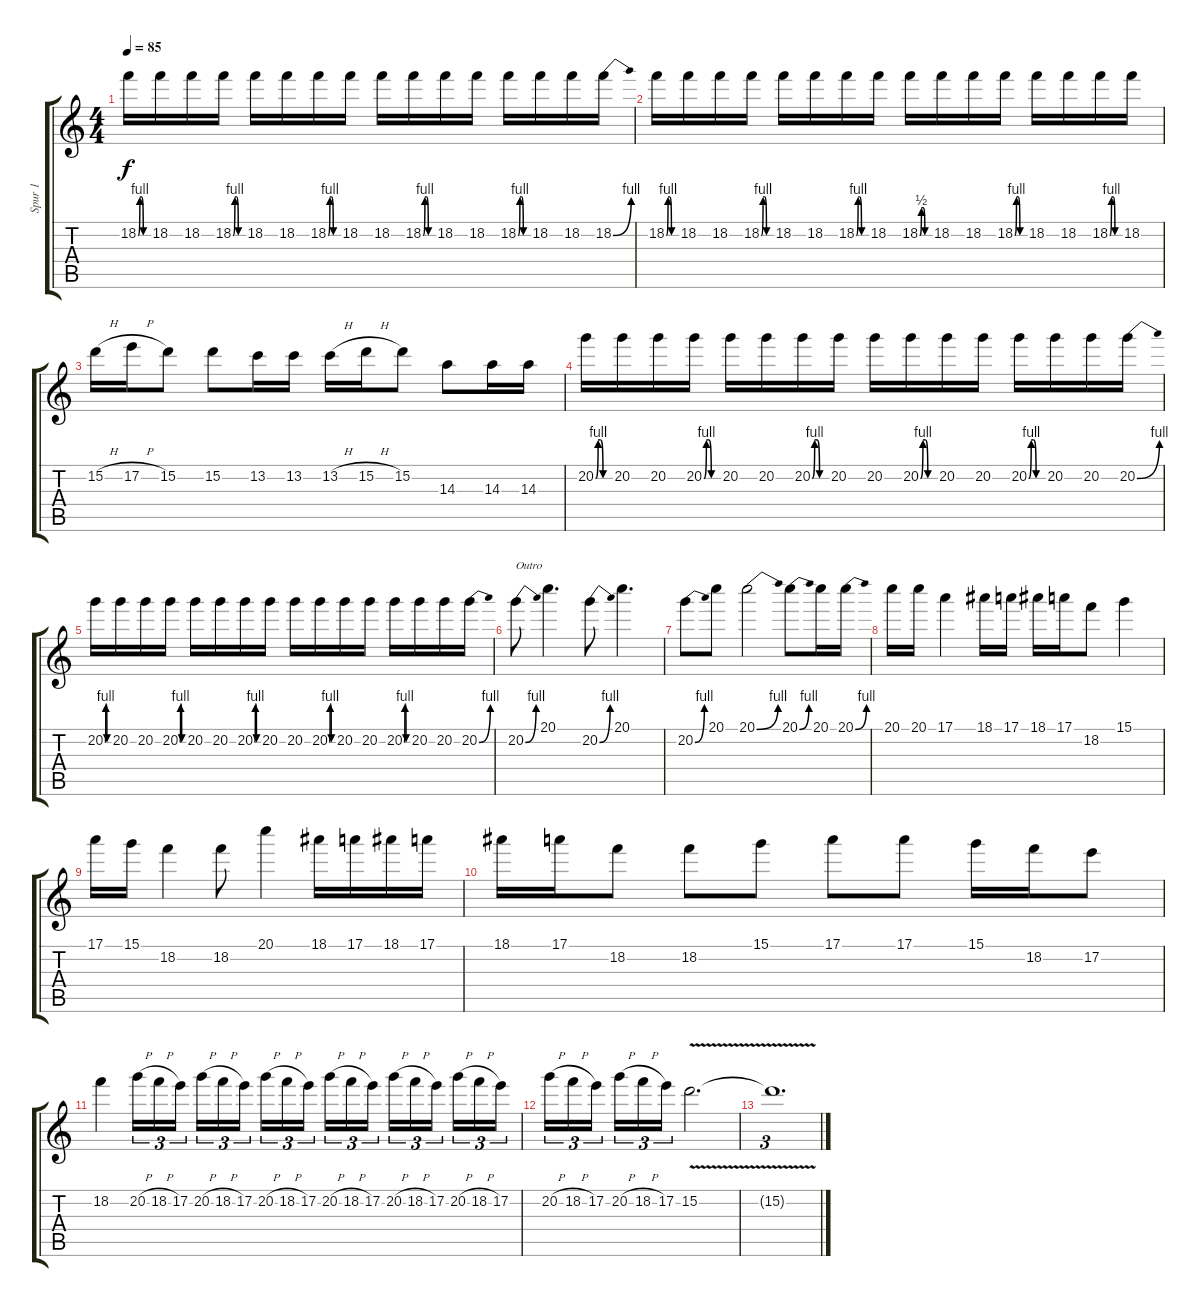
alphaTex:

\track ("Spur 1" "Spur 1") {instrument distortionguitar}
\staff {score tabs}
\tuning (E4 B3 G3 D3 A2 E2) {hide}
\ts (4 4)
\tempo 85
\clef g2
\ks c
18.2{be (custom 0 0 10 4 20 4 30 0 60 0)}.16{dy f} 18.2.16 18.2.16 18.2{be (custom 0 0 10 4 20 4 30 0 60 0)}.16 18.2.16 18.2.16 18.2{be (custom 0 0 10 4 20 4 30 0 60 0)}.16 18.2.16 18.2.16 18.2{be (custom 0 0 10 4 20 4 30 0 60 0)}.16 18.2.16 18.2.16 18.2{be (custom 0 0 10 4 20 4 30 0 60 0)}.16 18.2.16 18.2.16 18.2{be (bend 0 0 60 4)}.16 |
18.2{be (custom 0 0 10 4 20 4 30 0 60 0)}.16 18.2.16 18.2.16 18.2{be (custom 0 0 10 4 20 4 30 0 60 0)}.16 18.2.16 18.2.16 18.2{be (custom 0 0 10 4 20 4 30 0 60 0)}.16 18.2.16 18.2{be (custom 0 0 10 2 20 2 30 0 60 0)}.16 18.2.16 18.2.16 18.2{be (custom 0 0 10 4 20 4 30 0 60 0)}.16 18.2.16 18.2.16 18.2{be (custom 0 0 10 4 20 4 30 0 60 0)}.16 18.2.16 |
15.2{h}.16 17.2{h}.16 15.2.8 15.2.8 13.2.16 13.2.16 13.2{h}.16 15.2{h}.16 15.2.8 14.3.8 14.3.16 14.3.16 |
20.2{be (custom 0 0 10 4 20 4 30 0 60 0)}.16 20.2.16 20.2.16 20.2{be (custom 0 0 10 4 20 4 30 0 60 0)}.16 20.2.16 20.2.16 20.2{be (custom 0 0 10 4 20 4 30 0 60 0)}.16 20.2.16 20.2.16 20.2{be (custom 0 0 10 4 20 4 30 0 60 0)}.16 20.2.16 20.2.16 20.2{be (custom 0 0 10 4 20 4 30 0 60 0)}.16 20.2.16 20.2.16 20.2{be (bend 0 0 60 4)}.16 |
20.2{be (custom 0 0 10 4 20 4 30 0 60 0)}.16 20.2.16 20.2.16 20.2{be (custom 0 0 10 4 20 4 30 0 60 0)}.16 20.2.16 20.2.16 20.2{be (custom 0 0 10 4 20 4 30 0 60 0)}.16 20.2.16 20.2.16 20.2{be (custom 0 0 10 4 20 4 30 0 60 0)}.16 20.2.16 20.2.16 20.2{be (custom 0 0 10 4 20 4 30 0 60 0)}.16 20.2.16 20.2.16 20.2{be (bend 0 0 60 4)}.16 |
20.2{be (bend 0 0 60 4)}.8{txt "Outro"} 20.1.4{d} 20.2{be (bend 0 0 60 4)}.8 20.1.4{d} |
20.2{be (bend 0 0 60 4)}.8 20.1.8 20.1{be (bend 0 0 60 4)}.2 20.1{be (bend 0 0 60 4)}.8 20.1.16 20.1{be (bend 0 0 60 4)}.16 |
20.1.16 20.1.16 17.1.4 18.1.16 17.1.16 18.1.16 17.1.16 18.2.8 15.1.4 |
17.1.16 15.1.16 18.2.4 18.2.8 20.1.4 18.1.16 17.1.16 18.1.16 17.1.16 |
18.1.16 17.1.16 18.2.8 18.2.8 15.1.8 17.1.8 17.1.8 15.1.16 18.2.16 17.2.8 |
18.2.4 20.2{h}.16{tu (3 2)} 18.2{h}.16{tu (3 2)} 17.2.16{tu (3 2) beam splitsecondary} 20.2{h}.16{tu (3 2)} 18.2{h}.16{tu (3 2)} 17.2.16{tu (3 2)} 20.2{h}.16{tu (3 2)} 18.2{h}.16{tu (3 2)} 17.2.16{tu (3 2) beam splitsecondary} 20.2{h}.16{tu (3 2)} 18.2{h}.16{tu (3 2)} 17.2.16{tu (3 2)} 20.2{h}.16{tu (3 2)} 18.2{h}.16{tu (3 2)} 17.2.16{tu (3 2) beam splitsecondary} 20.2{h}.16{tu (3 2)} 18.2{h}.16{tu (3 2)} 17.2.16{tu (3 2)} |
20.2{h}.16{tu (3 2)} 18.2{h}.16{tu (3 2)} 17.2.16{tu (3 2) beam splitsecondary} 20.2{h}.16{tu (3 2)} 18.2{h}.16{tu (3 2)} 17.2.16{tu (3 2)} 15.2{v}.2{d} |
15.2{t}.1{d tu (3 2)}
